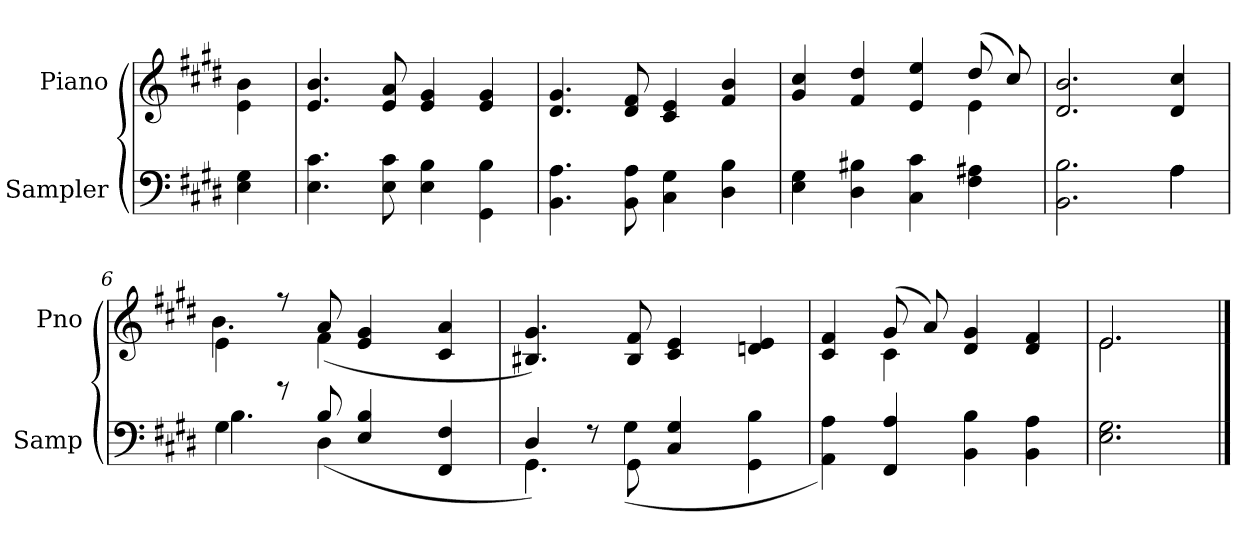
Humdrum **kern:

**kern	**kern
*part2	*part1
*staff2	*staff1
*I"Sampler	*I"Piano
*I'Samp	*I'Pno
*clefF4	*clefG2
*k[f#c#g#d#]	*k[f#c#g#d#]
*E:	*E:
=1	=1
4E 4G#	4e\ 4b\
=2	=2
4.E 4.c#	4.e 4.b
8E 8c#	8e 8a
4E 4B	4e 4g#
4GG# 4B	4e 4g#
=3	=3
4.BB 4.A	4.d# 4.g#
8BB 8A	8d# 8f#
4C# 4G#	4c# 4e
4D# 4B	4f# 4b
=4	=4
*	*^
4E 4G#	4g# 4cc#	2.ryy
4D# 4B#X	4f# 4dd#	.
4C# 4c#	4e 4ee	.
4F# 4A#X	(8dd#/	4e
.	8cc#/)	.
*	*v	*v
=5	=5
*^	*
2.BB 2.B	2.ryy	2.d# 2.b
4A\	4A	4d# 4cc#
=6	=6	=6
*	*	*^
4G#\	4.B	4e\	4.b
8r	.	8r	.
8B/	(4D#	8a/	(4f#
4E 4B	.	4e 4g#	.
.	4.ryy	.	4.ryy
4FF# 4F#	.	4c# 4a	.
*	*	*v	*v
=7	=7	=7
4D#/)	4.GG#	4.B#X 4.g#)
8r	.	.
8GG#\	(4G#	8B# 8f#
4C# 4G#	.	4c# 4e
.	4.ryy	.
4GG# 4B	.	4dn 4e
*v	*v	*
=8	=8
*	*^
4AA 4A)	4c# 4f#	4ryy
4FF# 4A	(8g#/	4c#
.	8a/)	.
4BB 4B	4d# 4g#	2ryy
4BB 4A	4d# 4f#	.
=9	=9	=9
2.E 2.G#	2.e/	2.e
*	*v	*v
==	==
*-	*-
